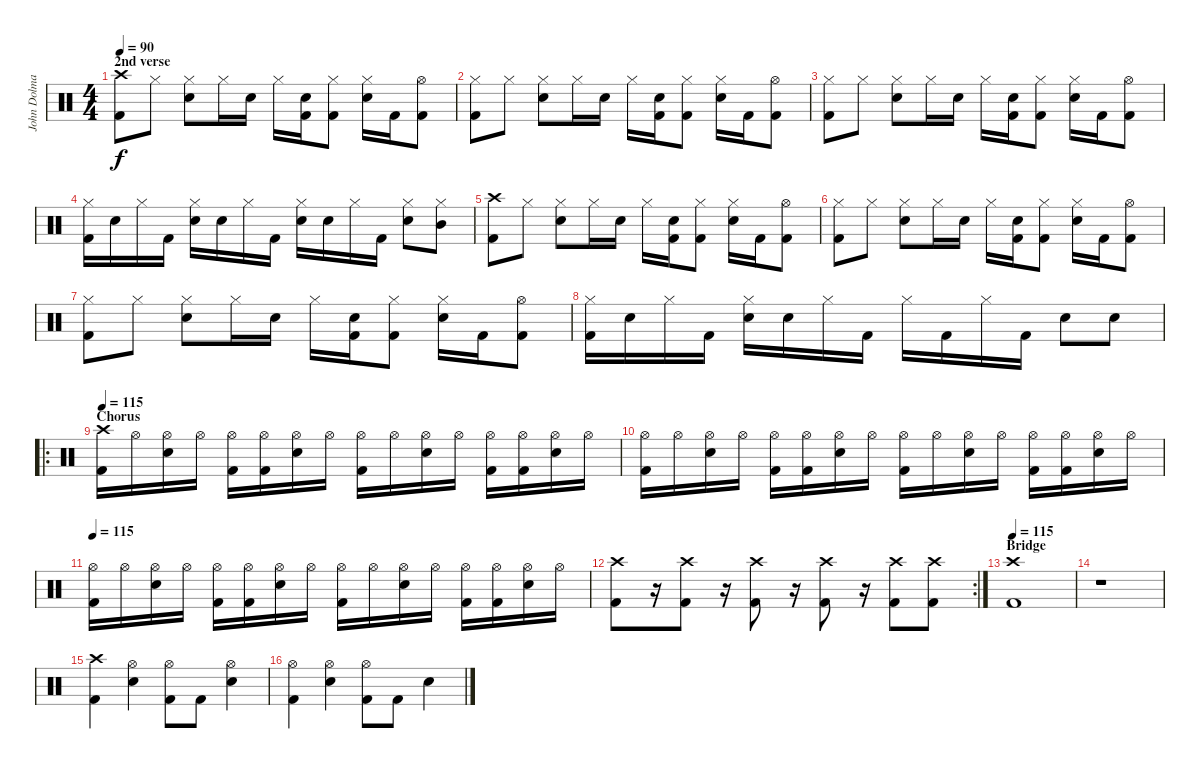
\track ("John Dolmayan" "John Dolma") {instrument percussion}
\staff {score}
\articulation defaults
\ts (4 4)
\section ("" "2nd verse")
\tempo 90
\clef neutral
\ks c
("Crash high (hit)" "Kick (hit) 2").8{dy f} "Hi-Hat (closed)".8 ("Hi-Hat (closed)" "Electric Snare (hit)").8 "Hi-Hat (closed)".16 "Electric Snare (hit)".16 "Hi-Hat (closed)".16 ("Electric Snare (hit)" "Kick (hit) 2").16 ("Hi-Hat (closed)" "Kick (hit) 2").8 ("Hi-Hat (closed)" "Electric Snare (hit)").16 "Kick (hit) 2".16 ("Hi-Hat (open)" "Kick (hit) 2").8 |
("Hi-Hat (closed)" "Kick (hit) 2").8 "Hi-Hat (closed)".8 ("Hi-Hat (closed)" "Electric Snare (hit)").8 "Hi-Hat (closed)".16 "Electric Snare (hit)".16 "Hi-Hat (closed)".16 ("Electric Snare (hit)" "Kick (hit) 2").16 ("Hi-Hat (closed)" "Kick (hit) 2").8 ("Hi-Hat (closed)" "Electric Snare (hit)").16 "Kick (hit) 2".16 ("Hi-Hat (open)" "Kick (hit) 2").8 |
("Hi-Hat (closed)" "Kick (hit) 2").8 "Hi-Hat (closed)".8 ("Hi-Hat (closed)" "Electric Snare (hit)").8 "Hi-Hat (closed)".16 "Electric Snare (hit)".16 "Hi-Hat (closed)".16 ("Electric Snare (hit)" "Kick (hit) 2").16 ("Hi-Hat (closed)" "Kick (hit) 2").8 ("Hi-Hat (closed)" "Electric Snare (hit)").16 "Kick (hit) 2".16 ("Hi-Hat (open)" "Kick (hit) 2").8 |
("Hi-Hat (closed)" "Kick (hit) 2").16 "Electric Snare (hit)".16 "Hi-Hat (closed)".16 "Kick (hit) 2".16 ("Hi-Hat (closed)" "Electric Snare (hit)").16 "Electric Snare (hit)".16 "Hi-Hat (closed)".16 "Kick (hit) 2".16 ("Hi-Hat (closed)" "Electric Snare (hit)").16 "Electric Snare (hit)".16 "Hi-Hat (closed)".16 "Kick (hit) 2".16 ("Hi-Hat (closed)" "Electric Snare (hit)").8 ("Hi-Hat (closed)" "Mid Tom (hit)").8 |
("Crash high (hit)" "Kick (hit) 2").8 "Hi-Hat (closed)".8 ("Hi-Hat (closed)" "Electric Snare (hit)").8 "Hi-Hat (closed)".16 "Electric Snare (hit)".16 "Hi-Hat (closed)".16 ("Electric Snare (hit)" "Kick (hit) 2").16 ("Hi-Hat (closed)" "Kick (hit) 2").8 ("Hi-Hat (closed)" "Electric Snare (hit)").16 "Kick (hit) 2".16 ("Hi-Hat (open)" "Kick (hit) 2").8 |
("Hi-Hat (closed)" "Kick (hit) 2").8 "Hi-Hat (closed)".8 ("Hi-Hat (closed)" "Electric Snare (hit)").8 "Hi-Hat (closed)".16 "Electric Snare (hit)".16 "Hi-Hat (closed)".16 ("Electric Snare (hit)" "Kick (hit) 2").16 ("Hi-Hat (closed)" "Kick (hit) 2").8 ("Hi-Hat (closed)" "Electric Snare (hit)").16 "Kick (hit) 2".16 ("Hi-Hat (open)" "Kick (hit) 2").8 |
("Hi-Hat (closed)" "Kick (hit) 2").8 "Hi-Hat (closed)".8 ("Hi-Hat (closed)" "Electric Snare (hit)").8 "Hi-Hat (closed)".16 "Electric Snare (hit)".16 "Hi-Hat (closed)".16 ("Electric Snare (hit)" "Kick (hit) 2").16 ("Hi-Hat (closed)" "Kick (hit) 2").8 ("Hi-Hat (closed)" "Electric Snare (hit)").16 "Kick (hit) 2".16 ("Hi-Hat (open)" "Kick (hit) 2").8 |
("Hi-Hat (closed)" "Kick (hit) 2").16 "Electric Snare (hit)".16 "Hi-Hat (closed)".16 "Kick (hit) 2".16 ("Hi-Hat (closed)" "Electric Snare (hit)").16 "Electric Snare (hit)".16 "Hi-Hat (closed)".16 "Kick (hit) 2".16 "Hi-Hat (closed)".16 "Kick (hit) 2".16 "Hi-Hat (closed)".16 "Kick (hit) 2".16 "Electric Snare (hit)".8 "Electric Snare (hit)".8 |
\ro
\section ("" "Chorus")
\tempo 115
("Crash high (hit)" "Kick (hit) 2").16 "Hi-Hat (open)".16 ("Hi-Hat (open)" "Electric Snare (hit)").16 "Hi-Hat (open)".16 ("Hi-Hat (open)" "Kick (hit) 2").16 ("Hi-Hat (open)" "Kick (hit) 2").16 ("Hi-Hat (open)" "Electric Snare (hit)").16 "Hi-Hat (open)".16 ("Hi-Hat (open)" "Kick (hit) 2").16 "Hi-Hat (open)".16 ("Hi-Hat (open)" "Electric Snare (hit)").16 "Hi-Hat (open)".16 ("Hi-Hat (open)" "Kick (hit) 2").16 ("Hi-Hat (open)" "Kick (hit) 2").16 ("Hi-Hat (open)" "Electric Snare (hit)").16 "Hi-Hat (open)".16 |
("Hi-Hat (open)" "Kick (hit) 2").16 "Hi-Hat (open)".16 ("Hi-Hat (open)" "Electric Snare (hit)").16 "Hi-Hat (open)".16 ("Hi-Hat (open)" "Kick (hit) 2").16 ("Hi-Hat (open)" "Kick (hit) 2").16 ("Hi-Hat (open)" "Electric Snare (hit)").16 "Hi-Hat (open)".16 ("Hi-Hat (open)" "Kick (hit) 2").16 "Hi-Hat (open)".16 ("Hi-Hat (open)" "Electric Snare (hit)").16 "Hi-Hat (open)".16 ("Hi-Hat (open)" "Kick (hit) 2").16 ("Hi-Hat (open)" "Kick (hit) 2").16 ("Hi-Hat (open)" "Electric Snare (hit)").16 "Hi-Hat (open)".16 |
\tempo 115
("Hi-Hat (open)" "Kick (hit) 2").16 "Hi-Hat (open)".16 ("Hi-Hat (open)" "Electric Snare (hit)").16 "Hi-Hat (open)".16 ("Hi-Hat (open)" "Kick (hit) 2").16 ("Hi-Hat (open)" "Kick (hit) 2").16 ("Hi-Hat (open)" "Electric Snare (hit)").16 "Hi-Hat (open)".16 ("Hi-Hat (open)" "Kick (hit) 2").16 "Hi-Hat (open)".16 ("Hi-Hat (open)" "Electric Snare (hit)").16 "Hi-Hat (open)".16 ("Hi-Hat (open)" "Kick (hit) 2").16 ("Hi-Hat (open)" "Kick (hit) 2").16 ("Hi-Hat (open)" "Electric Snare (hit)").16 "Hi-Hat (open)".16 |
\rc 2
("Crash high (hit)" "Kick (hit) 2").8 r.16 ("Crash high (hit)" "Kick (hit) 2").8 r.16 ("Crash high (hit)" "Kick (hit) 2").8 r.16 ("Crash high (hit)" "Kick (hit) 2").8 r.16 ("Crash high (hit)" "Kick (hit) 2").8 ("Crash high (hit)" "Kick (hit) 2").8 |
\section ("" "Bridge")
\tempo 115
("Crash high (hit)" "Kick (hit) 2").1 |
r.1 |
("Crash high (hit)" "Kick (hit) 2").4 ("Hi-Hat (open)" "Electric Snare (hit)").4 ("Hi-Hat (open)" "Kick (hit) 2").8 "Kick (hit) 2".8 ("Hi-Hat (open)" "Electric Snare (hit)").4 |
("Hi-Hat (open)" "Kick (hit) 2").4 ("Hi-Hat (open)" "Electric Snare (hit)").4 ("Hi-Hat (open)" "Kick (hit) 2").8 "Kick (hit) 2".8 "Electric Snare (hit)".4
